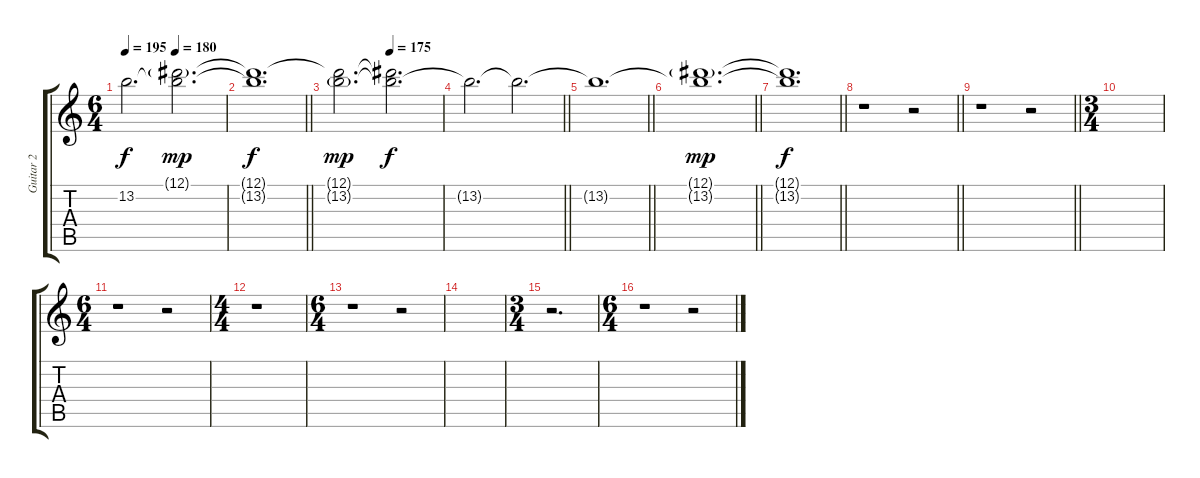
\track ("Guitar 2" "Guitar 2") {instrument overdrivenguitar bank 255}
\staff {score tabs}
\tuning (Eb4 Bb3 Gb3 Db3 Ab2 Db2) {hide}
\ts (6 4)
\tempo 195
\tempo (180 0.5)
\clef g2
\ks c
13.2{t}.2{d dy f} (12.1{g} 13.2{t}).2{d dy mp} |
\barLineRight lightlight
(12.1{t} 13.2{t}).1{d dy f} |
\tempo (175 0.5)
(12.1{t} 13.2{g}).2{d dy mp} (12.1{t} 13.2{t}).2{d dy f} |
\barLineRight lightlight
13.2{t}.2{d} 13.2{t}.2{d} |
\barLineRight lightlight
13.2{t}.1{d volume 0} |
\barLineRight lightlight
(12.1{g} 13.2{t}).1{d dy mp} |
\barLineRight lightlight
(12.1{t} 13.2{t}).1{d dy f} |
\barLineRight lightlight
r.1 r.2 |
\barLineRight lightlight
r.1{beam merge} r.2 |
\ts (3 4)
|
\ts (6 4)
r.1{beam merge} r.2 |
\ts (4 4)
r.1 |
\ts (6 4)
r.1{beam merge} r.2 |
|
\ts (3 4)
r.2{d} |
\ts (6 4)
r.1 r.2
